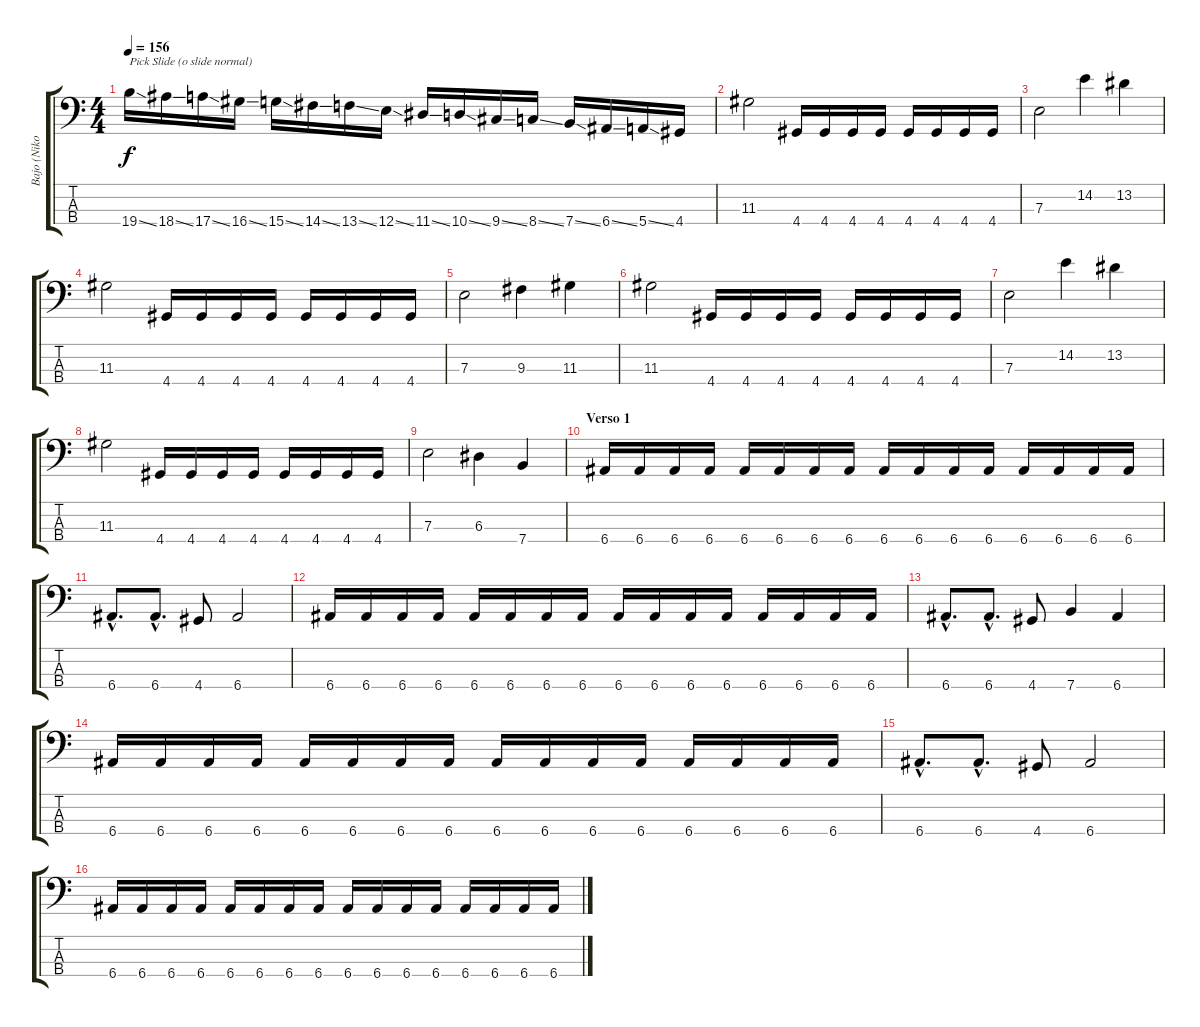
\track ("Bajo (Niko)" "Bajo (Niko") {instrument electricbassfinger}
\staff {score tabs}
\tuning (G2 D2 A1 E1) {hide}
\ts (4 4)
\tempo 156
\clef f4
\ks c
19.4{ss}.16{txt "Pick Slide (o slide normal)" dy f instrument electricbassfinger} 18.4{ss}.16 17.4{ss}.16 16.4{ss}.16 15.4{ss}.16 14.4{ss}.16 13.4{ss}.16 12.4{ss}.16 11.4{ss}.16 10.4{ss}.16 9.4{ss}.16 8.4{ss}.16 7.4{ss}.16 6.4{ss}.16 5.4{ss}.16 4.4.16 |
11.3.2 4.4.16 4.4.16 4.4.16 4.4.16 4.4.16 4.4.16 4.4.16 4.4.16 |
7.3.2 14.2.4 13.2.4 |
11.3.2 4.4.16 4.4.16 4.4.16 4.4.16 4.4.16 4.4.16 4.4.16 4.4.16 |
7.3.2 9.3.4 11.3.4 |
11.3.2 4.4.16 4.4.16 4.4.16 4.4.16 4.4.16 4.4.16 4.4.16 4.4.16 |
7.3.2 14.2.4 13.2.4 |
11.3.2 4.4.16 4.4.16 4.4.16 4.4.16 4.4.16 4.4.16 4.4.16 4.4.16 |
7.3.2 6.3.4 7.4.4 |
\section ("" "Verso 1")
6.4.16 6.4.16 6.4.16 6.4.16 6.4.16 6.4.16 6.4.16 6.4.16 6.4.16 6.4.16 6.4.16 6.4.16 6.4.16 6.4.16 6.4.16 6.4.16 |
6.4{hac}.8{d} 6.4{hac}.8{d} 4.4.8 6.4.2 |
6.4.16 6.4.16 6.4.16 6.4.16 6.4.16 6.4.16 6.4.16 6.4.16 6.4.16 6.4.16 6.4.16 6.4.16 6.4.16 6.4.16 6.4.16 6.4.16 |
6.4{hac}.8{d} 6.4{hac}.8{d} 4.4.8 7.4.4 6.4.4 |
6.4.16 6.4.16 6.4.16 6.4.16 6.4.16 6.4.16 6.4.16 6.4.16 6.4.16 6.4.16 6.4.16 6.4.16 6.4.16 6.4.16 6.4.16 6.4.16 |
6.4{hac}.8{d} 6.4{hac}.8{d} 4.4.8 6.4.2 |
6.4.16 6.4.16 6.4.16 6.4.16 6.4.16 6.4.16 6.4.16 6.4.16 6.4.16 6.4.16 6.4.16 6.4.16 6.4.16 6.4.16 6.4.16 6.4.16
